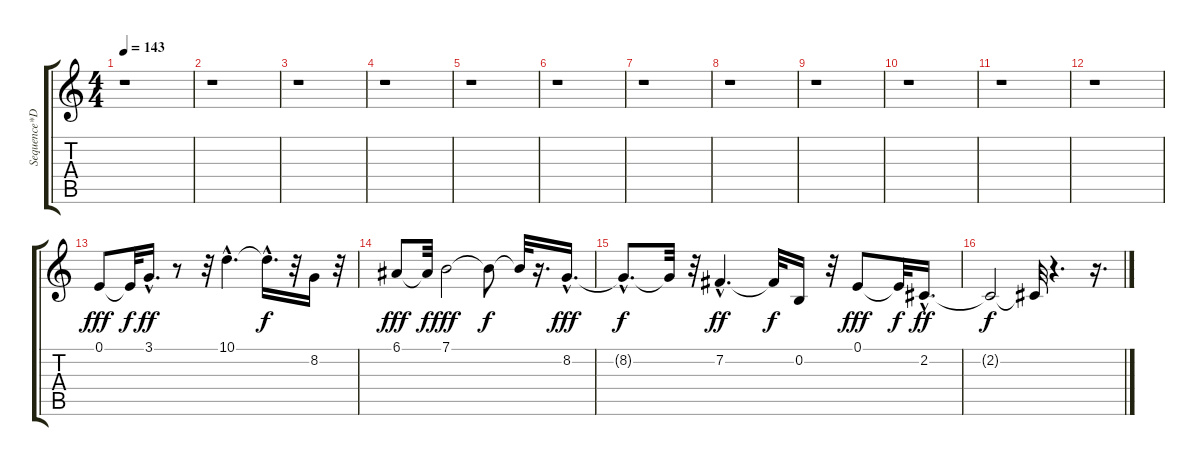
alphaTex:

\track ("Sequence*Demixed 05" "Sequence*D") {instrument altosax}
\staff {score tabs}
\tuning (E4 B3 G3 D3 A2 E2) {hide}
\ts (4 4)
\tempo 143
\clef g2
\ks c
r.1{dy mp} |
r.1 |
r.1 |
r.1 |
r.1 |
r.1 |
r.1 |
r.1 |
r.1 |
r.1 |
r.1 |
r.1 |
0.1.8{dy fff} 0.1{t}.32{dy f} 3.1{hac}.16{d dy ff} r.8 r.32 10.1{hac}.4{d} 10.1{hac t}.16{d dy f} r.32 8.2.16 r.32 |
6.1.8{dy fff} 6.1{t}.32{dy f} 7.1.2{dy fff} 7.1{t}.8{dy f} 7.1{t}.32 r.16{d} 8.2{hac}.16{d dy fff} |
8.2{hac t}.8{d dy f} 8.2{t}.32 r.32 7.2{hac}.4{d dy ff} 7.2{t}.32{dy f} 0.2.16 r.32 0.1.8{dy fff} 0.1{t}.32{dy f} 2.2{hac}.16{d dy ff} |
2.2{t}.2{dy f} 2.2{t}.32 r.4{d} r.16{d}
